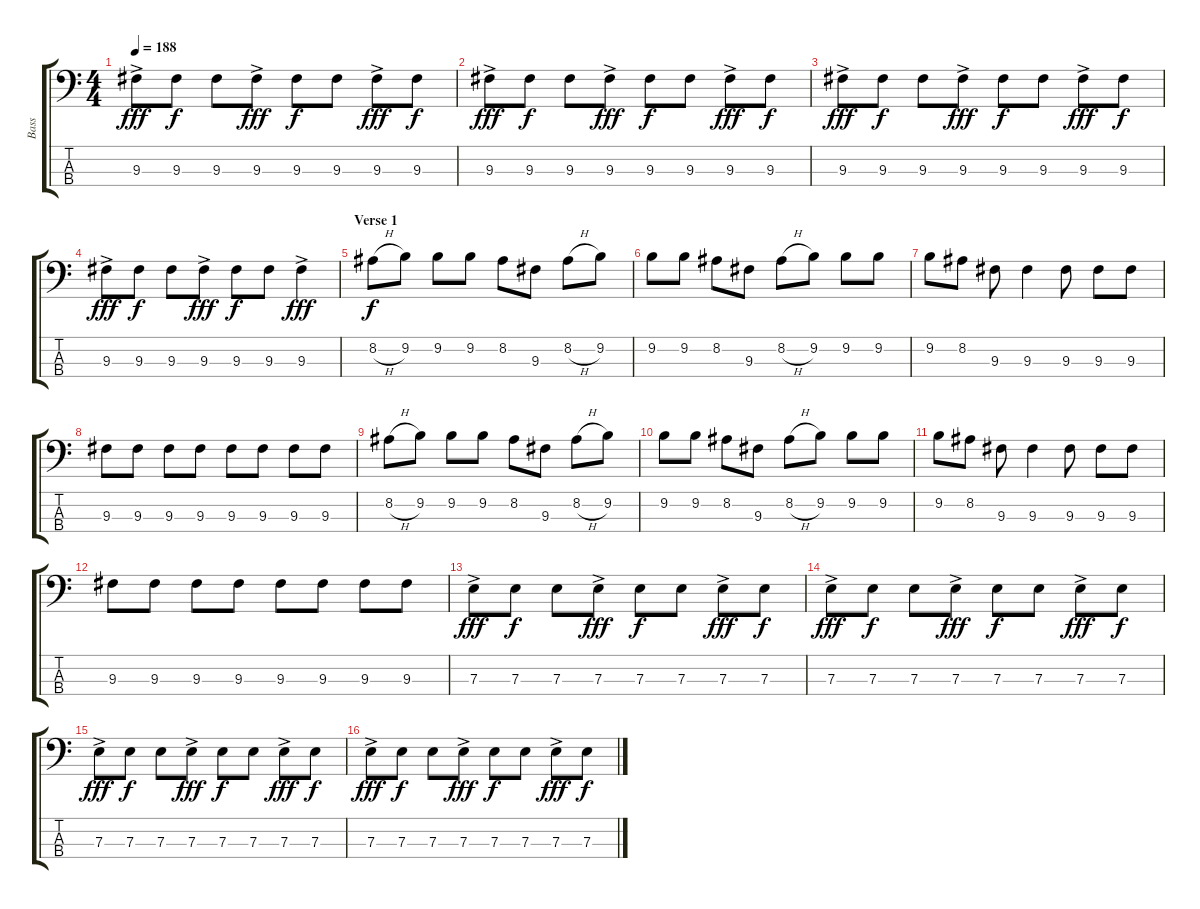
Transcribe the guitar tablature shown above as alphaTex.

\track ("Bass" "Bass") {instrument electricbassfinger}
\staff {score tabs}
\tuning (G2 D2 A1 E1) {hide}
\ts (4 4)
\tempo 188
\clef f4
\ks c
9.3{ac}.8{dy fff} 9.3.8{dy f} 9.3.8 9.3{ac}.8{dy fff} 9.3.8{dy f} 9.3.8 9.3{ac}.8{dy fff} 9.3.8{dy f} |
9.3{ac}.8{dy fff} 9.3.8{dy f} 9.3.8 9.3{ac}.8{dy fff} 9.3.8{dy f} 9.3.8 9.3{ac}.8{dy fff} 9.3.8{dy f} |
9.3{ac}.8{dy fff} 9.3.8{dy f} 9.3.8 9.3{ac}.8{dy fff} 9.3.8{dy f} 9.3.8 9.3{ac}.8{dy fff} 9.3.8{dy f} |
9.3{ac}.8{dy fff} 9.3.8{dy f} 9.3.8 9.3{ac}.8{dy fff} 9.3.8{dy f} 9.3.8 9.3{ac}.4{dy fff} |
\section ("" "Verse 1")
8.2{h}.8{dy f} 9.2.8 9.2.8 9.2.8 8.2.8 9.3.8 8.2{h}.8 9.2.8 |
9.2.8 9.2.8 8.2.8 9.3.8 8.2{h}.8 9.2.8 9.2.8 9.2.8 |
9.2.8 8.2.8 9.3.8 9.3.4 9.3.8 9.3.8 9.3.8 |
9.3.8 9.3.8 9.3.8 9.3.8 9.3.8 9.3.8 9.3.8 9.3.8 |
8.2{h}.8 9.2.8 9.2.8 9.2.8 8.2.8 9.3.8 8.2{h}.8 9.2.8 |
9.2.8 9.2.8 8.2.8 9.3.8 8.2{h}.8 9.2.8 9.2.8 9.2.8 |
9.2.8 8.2.8 9.3.8 9.3.4 9.3.8 9.3.8 9.3.8 |
9.3.8 9.3.8 9.3.8 9.3.8 9.3.8 9.3.8 9.3.8 9.3.8 |
7.3{ac}.8{dy fff} 7.3.8{dy f} 7.3.8 7.3{ac}.8{dy fff} 7.3.8{dy f} 7.3.8 7.3{ac}.8{dy fff} 7.3.8{dy f} |
7.3{ac}.8{dy fff} 7.3.8{dy f} 7.3.8 7.3{ac}.8{dy fff} 7.3.8{dy f} 7.3.8 7.3{ac}.8{dy fff} 7.3.8{dy f} |
7.3{ac}.8{dy fff} 7.3.8{dy f} 7.3.8 7.3{ac}.8{dy fff} 7.3.8{dy f} 7.3.8 7.3{ac}.8{dy fff} 7.3.8{dy f} |
7.3{ac}.8{dy fff} 7.3.8{dy f} 7.3.8 7.3{ac}.8{dy fff} 7.3.8{dy f} 7.3.8 7.3{ac}.8{dy fff} 7.3.8{dy f}
